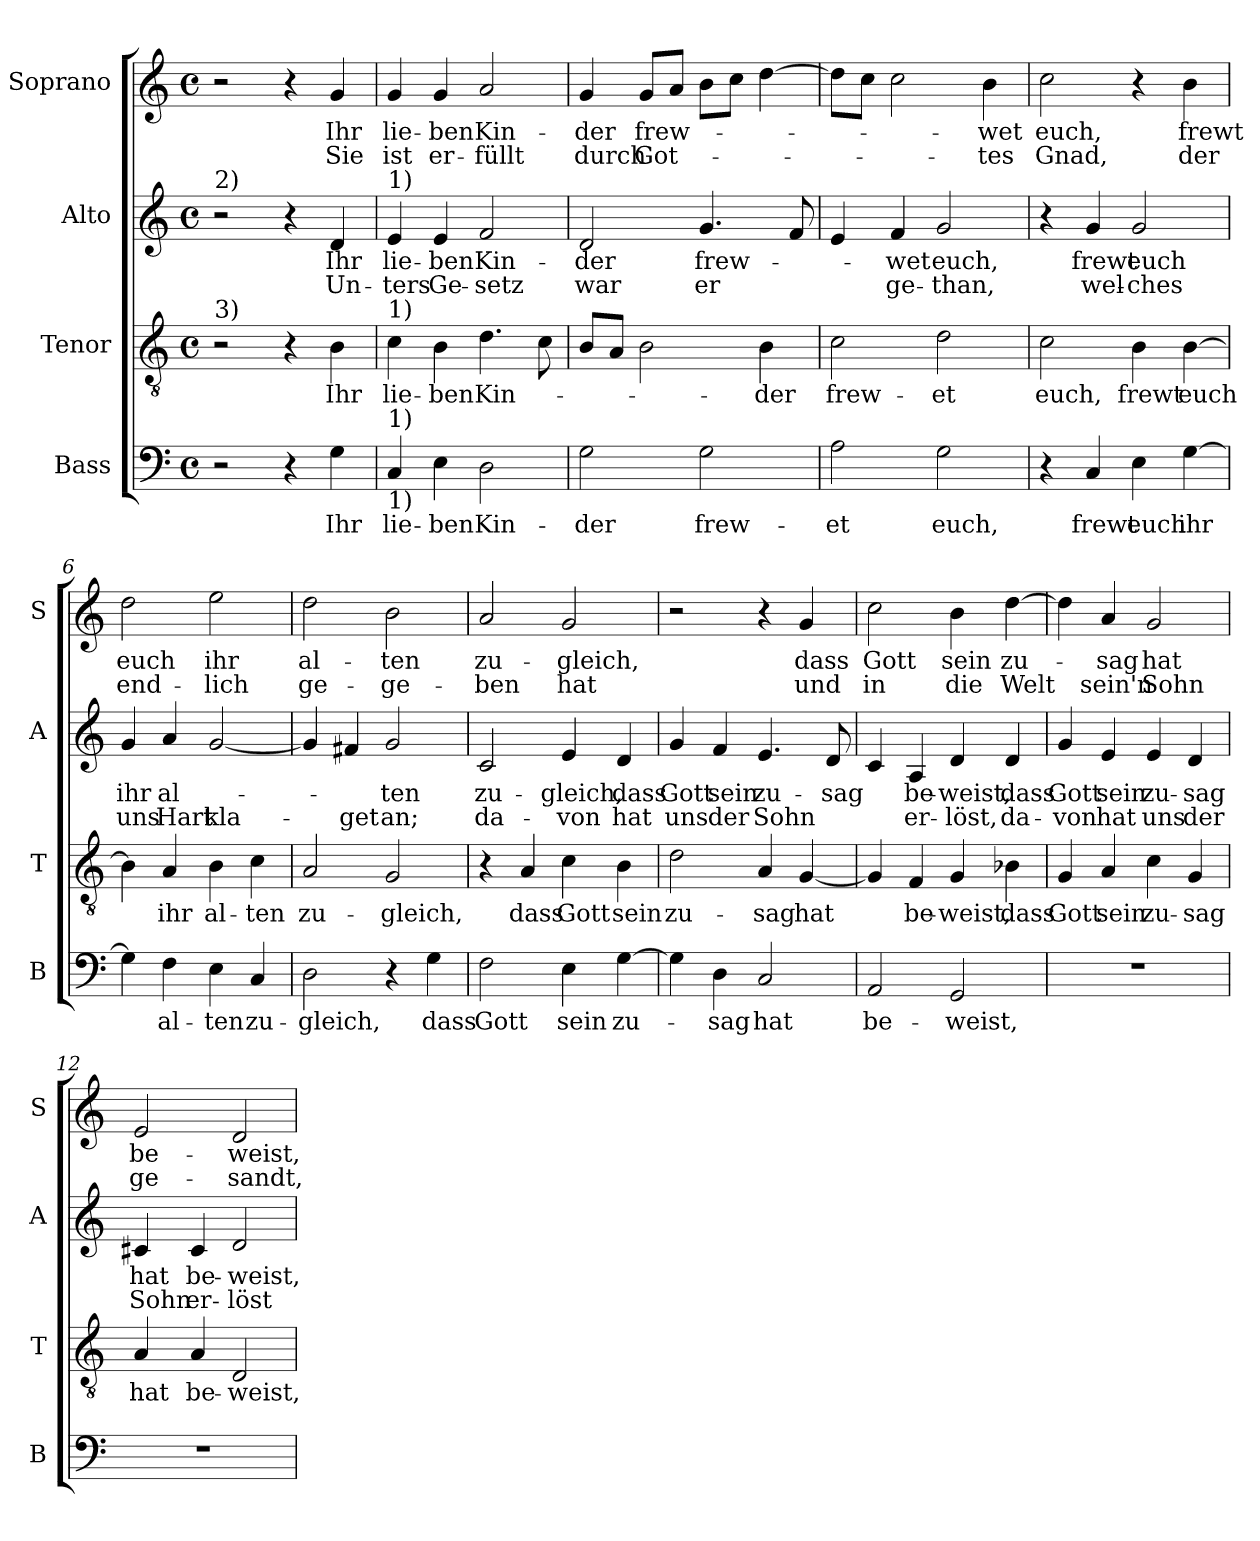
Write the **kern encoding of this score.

**kern	**text	**kern	**text	**kern	**text	**text	**kern	**text	**text
*part4	*part4	*part3	*part3	*part2	*part2	*part2	*part1	*part1	*part1
*staff4	*staff4	*staff3	*staff3	*staff2	*staff2	*staff2	*staff1	*staff1	*staff1
*I"Bass	*	*I"Tenor	*	*I"Alto	*	*	*I"Soprano	*	*
*I'B	*	*I'T	*	*I'A	*	*	*I'S	*	*
*clefF4	*	*clefGv2	*	*clefG2	*	*	*clefG2	*	*
*k[]	*	*k[]	*	*k[]	*	*	*k[]	*	*
*C:	*	*C:	*	*C:	*	*	*C:	*	*
*M4/4	*	*M4/4	*	*M4/4	*	*	*M4/4	*	*
*met(c)	*	*met(c)	*	*met(c)	*	*	*met(c)	*	*
=1	=1	=1	=1	=1	=1	=1	=1	=1	=1
!	!	!	!	!LO:TX:a:t=2)	!	!	!	!	!
!	!	!LO:TX:a:t=3)	!	!	!	!	!	!	!
2r	.	2r	.	2r	.	.	2r	.	.
4r	.	4r	.	4r	.	.	4r	.	.
!	!LO:LY:b	!	!LO:LY:b	!	!LO:LY:b	!LO:LY:b	!	!LO:LY:b	!LO:LY:b
4G\	Ihr	4B\	Ihr	4d/	Ihr	Un-	4g/	Ihr	Sie
=2	=2	=2	=2	=2	=2	=2	=2	=2	=2
!	!	!	!	!LO:TX:a:t=1)	!	!	!	!	!
!	!	!LO:TX:a:t=1)	!	!	!	!	!	!	!
!LO:TX:a:t=1)	!	!	!	!	!	!	!	!	!
!LO:TX:b:t=1)	!	!	!	!	!	!	!	!	!
!	!LO:LY:b	!	!LO:LY:b	!	!LO:LY:b	!LO:LY:b	!	!LO:LY:b	!LO:LY:b
4C/	lie-	4c\	lie-	4e/	lie-	-ters	4g/	lie-	ist
!	!LO:LY:b	!	!LO:LY:b	!	!LO:LY:b	!LO:LY:b	!	!LO:LY:b	!LO:LY:b
4E\	-ben	4B\	-ben	4e/	-ben	Ge-	4g/	-ben	er-
!	!LO:LY:b	!	!LO:LY:b	!	!LO:LY:b	!LO:LY:b	!	!LO:LY:b	!LO:LY:b
2D\	Kin-	4.d\	Kin-	2f/	Kin-	-setz	2a/	Kin-	-füllt
.	.	8c\	.	.	.	.	.	.	.
=3	=3	=3	=3	=3	=3	=3	=3	=3	=3
!	!LO:LY:b	!	!	!	!LO:LY:b	!LO:LY:b	!	!LO:LY:b	!LO:LY:b
2G\	-der	8B/L	.	2d/	-der	war	4g/	-der	durch
.	.	8A/J	.	.	.	.	.	.	.
!	!	!	!	!	!	!	!	!LO:LY:b	!LO:LY:b
.	.	2B\	.	.	.	.	8g/L	frew-	Got-
.	.	.	.	.	.	.	8a/J	.	.
!	!LO:LY:b	!	!	!	!LO:LY:b	!LO:LY:b	!	!	!
2G\	frew-	.	.	4.g/	frew-	er	8b\L	.	.
.	.	.	.	.	.	.	8cc\J	.	.
!	!	!	!LO:LY:b	!	!	!	!	!	!
.	.	4B\	-der	.	.	.	[4dd\	.	.
.	.	.	.	8f/	.	.	.	.	.
=4	=4	=4	=4	=4	=4	=4	=4	=4	=4
!	!LO:LY:b	!	!LO:LY:b	!	!	!	!	!	!
2A\	-et	2c\	frew-	4e/	.	.	8dd\L]	.	.
.	.	.	.	.	.	.	8cc\J	.	.
!	!	!	!	!	!LO:LY:b	!LO:LY:b	!	!	!
.	.	.	.	4f/	-wet	ge-	2cc\	.	.
!	!LO:LY:b	!	!LO:LY:b	!	!LO:LY:b	!LO:LY:b	!	!	!
2G\	euch,	2d\	-et	2g/	euch,	-than,	.	.	.
!	!	!	!	!	!	!	!	!LO:LY:b	!LO:LY:b
.	.	.	.	.	.	.	4b\	-wet	-tes
!!LO:LB:g=z
=5	=5	=5	=5	=5	=5	=5	=5	=5	=5
!	!	!	!LO:LY:b	!	!	!	!	!LO:LY:b	!LO:LY:b
4r	.	2c\	euch,	4r	.	.	2cc\	euch,	Gnad,
!	!LO:LY:b	!	!	!	!LO:LY:b	!LO:LY:b	!	!	!
4C/	frewt	.	.	4g/	frewt	wel-	.	.	.
!	!LO:LY:b	!	!LO:LY:b	!	!LO:LY:b	!LO:LY:b	!	!	!
4E\	euch	4B\	frewt	2g/	euch	-ches	4r	.	.
!	!LO:LY:b	!	!LO:LY:b	!	!	!	!	!LO:LY:b	!LO:LY:b
[4G\	ihr	[4B\	euch	.	.	.	4b\	frewt	der
=6	=6	=6	=6	=6	=6	=6	=6	=6	=6
!	!	!	!	!	!LO:LY:b	!LO:LY:b	!	!LO:LY:b	!LO:LY:b
4G\]	.	4B\]	.	4g/	ihr	uns	2dd\	euch	end-
!	!LO:LY:b	!	!LO:LY:b	!	!LO:LY:b	!LO:LY:b	!	!	!
4F\	al-	4A/	ihr	4a/	al-	Hart	.	.	.
!	!LO:LY:b	!	!LO:LY:b	!	!	!LO:LY:b	!	!LO:LY:b	!LO:LY:b
4E\	-ten	4B\	al-	[2g/	.	kla-	2ee\	ihr	-lich
!	!LO:LY:b	!	!LO:LY:b	!	!	!	!	!	!
4C/	zu-	4c\	-ten	.	.	.	.	.	.
=7	=7	=7	=7	=7	=7	=7	=7	=7	=7
!	!LO:LY:b	!	!LO:LY:b	!	!	!	!	!LO:LY:b	!LO:LY:b
2D\	-gleich,	2A/	zu-	4g/]	.	.	2dd\	al-	ge-
!	!	!	!	!	!	!LO:LY:b	!	!	!
.	.	.	.	4f#X/	.	-get	.	.	.
!	!	!	!LO:LY:b	!	!LO:LY:b	!LO:LY:b	!	!LO:LY:b	!LO:LY:b
4r	.	2G/	-gleich,	2g/	-ten	an;	2b\	-ten	-ge-
!	!LO:LY:b	!	!	!	!	!	!	!	!
4G\	dass	.	.	.	.	.	.	.	.
=8	=8	=8	=8	=8	=8	=8	=8	=8	=8
!	!LO:LY:b	!	!	!	!LO:LY:b	!LO:LY:b	!	!LO:LY:b	!LO:LY:b
2F\	Gott	4r	.	2c/	zu-	da-	2a/	zu-	-ben
!	!	!	!LO:LY:b	!	!	!	!	!	!
.	.	4A/	dass	.	.	.	.	.	.
!	!LO:LY:b	!	!LO:LY:b	!	!LO:LY:b	!LO:LY:b	!	!LO:LY:b	!LO:LY:b
4E\	sein	4c\	Gott	4e/	-gleich,	-von	2g/	-gleich,	hat
!	!LO:LY:b	!	!LO:LY:b	!	!LO:LY:b	!LO:LY:b	!	!	!
[4G\	zu-	4B\	sein	4d/	dass	hat	.	.	.
=9	=9	=9	=9	=9	=9	=9	=9	=9	=9
!	!	!	!LO:LY:b	!	!LO:LY:b	!LO:LY:b	!	!	!
4G\]	.	2d\	zu-	4g/	Gott	uns	2r	.	.
!	!LO:LY:b	!	!	!	!LO:LY:b	!LO:LY:b	!	!	!
4D\	-sag	.	.	4f/	sein	der	.	.	.
!	!LO:LY:b	!	!LO:LY:b	!	!LO:LY:b	!LO:LY:b	!	!	!
2C/	hat	4A/	-sag	4.e/	zu-	Sohn	4r	.	.
!	!	!	!LO:LY:b	!	!	!	!	!LO:LY:b	!LO:LY:b
.	.	[4G/	hat	.	.	.	4g/	dass	und
!	!	!	!	!	!LO:LY:b	!	!	!	!
.	.	.	.	8d/	-sag	.	.	.	.
!!LO:PB:g=z
=10	=10	=10	=10	=10	=10	=10	=10	=10	=10
!	!LO:LY:b	!	!	!	!	!	!	!LO:LY:b	!LO:LY:b
2AA/	be-	4G/]	.	4c/	.	.	2cc\	Gott	in
!	!	!	!LO:LY:b	!	!LO:LY:b	!LO:LY:b	!	!	!
.	.	4F/	be-	4A/	be-	er-	.	.	.
!	!LO:LY:b	!	!LO:LY:b	!	!LO:LY:b	!LO:LY:b	!	!LO:LY:b	!LO:LY:b
2GG/	-weist,	4G/	-weist,	4d/	-weist,	-löst,	4b\	sein	die
!	!	!	!LO:LY:b	!	!LO:LY:b	!LO:LY:b	!	!LO:LY:b	!LO:LY:b
.	.	4B-X\	dass	4d/	dass	da-	[4dd\	zu-	Welt
=11	=11	=11	=11	=11	=11	=11	=11	=11	=11
!	!	!	!LO:LY:b	!	!LO:LY:b	!LO:LY:b	!	!	!
1r	.	4G/	Gott	4g/	Gott	-von	4dd\]	.	.
!	!	!	!LO:LY:b	!	!LO:LY:b	!LO:LY:b	!	!LO:LY:b	!LO:LY:b
.	.	4A/	sein	4e/	sein	hat	4a/	-sag	sein'n
!	!	!	!LO:LY:b	!	!LO:LY:b	!LO:LY:b	!	!LO:LY:b	!LO:LY:b
.	.	4c\	zu-	4e/	zu-	uns	2g/	hat	Sohn
!	!	!	!LO:LY:b	!	!LO:LY:b	!LO:LY:b	!	!	!
.	.	4G/	-sag	4d/	-sag	der	.	.	.
=12	=12	=12	=12	=12	=12	=12	=12	=12	=12
!	!	!	!LO:LY:b	!	!LO:LY:b	!LO:LY:b	!	!LO:LY:b	!LO:LY:b
1r	.	4A/	hat	4c#X/	hat	Sohn	2e/	be-	ge-
!	!	!	!LO:LY:b	!	!LO:LY:b	!LO:LY:b	!	!	!
.	.	4A/	be-	4c#/	be-	er-	.	.	.
!	!	!	!LO:LY:b	!	!LO:LY:b	!LO:LY:b	!	!LO:LY:b	!LO:LY:b
.	.	2D/	-weist,	2d/	-weist,	-löst	2d/	-weist,	-sandt,
=	=	=	=	=	=	=	=	=	=
*-	*-	*-	*-	*-	*-	*-	*-	*-	*-
